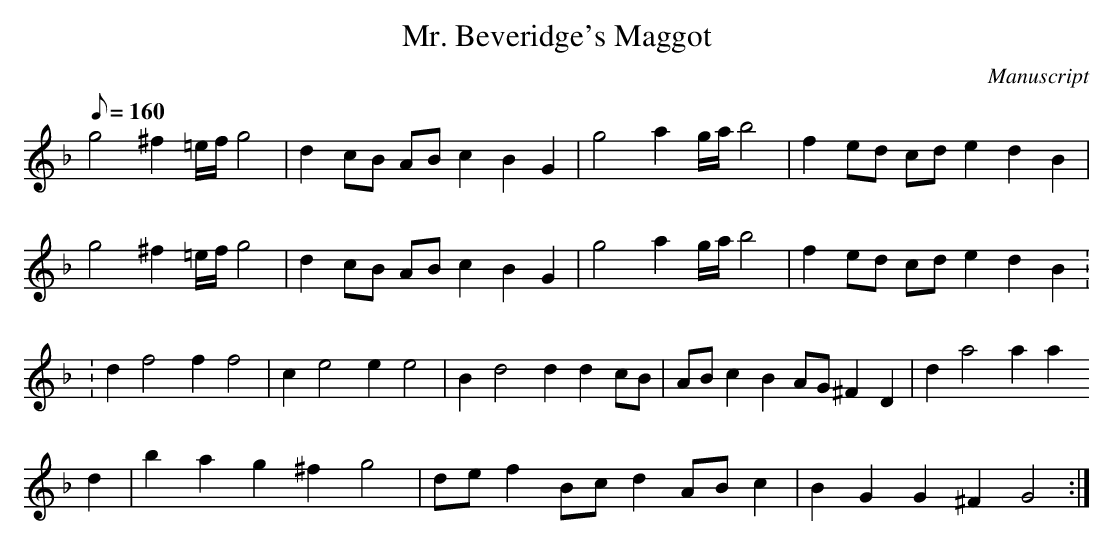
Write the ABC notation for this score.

X:1
T: Mr. Beveridge's Maggot
M:3/2s
L:1/8
Q:160
O:Manuscript
K:Dm
g4 ^f2 =e/2f/2 g4| d2 cB AB c2 B2 G2| g4 a2 g/2a/2 b4|f2 ed cd e2 d2 B2|
\
g4 ^f2 =e/2f/2 g4| d2 cB AB c2 B2 G2| g4 a2 g/2a/2 b4|f2 ed cd e2 d2 B2:
:\
d2 f4 f2 f4| c2 e4 e2 e4| B2 d4 d2 d2 cB|AB c2 B2 AG ^F2 D2| d2 a4 a2 a2
 d2|\
b2 a2 g2 ^f2 g4| de f2 Bc d2 AB c2| B2 G2 G2 ^F2 G4:|
